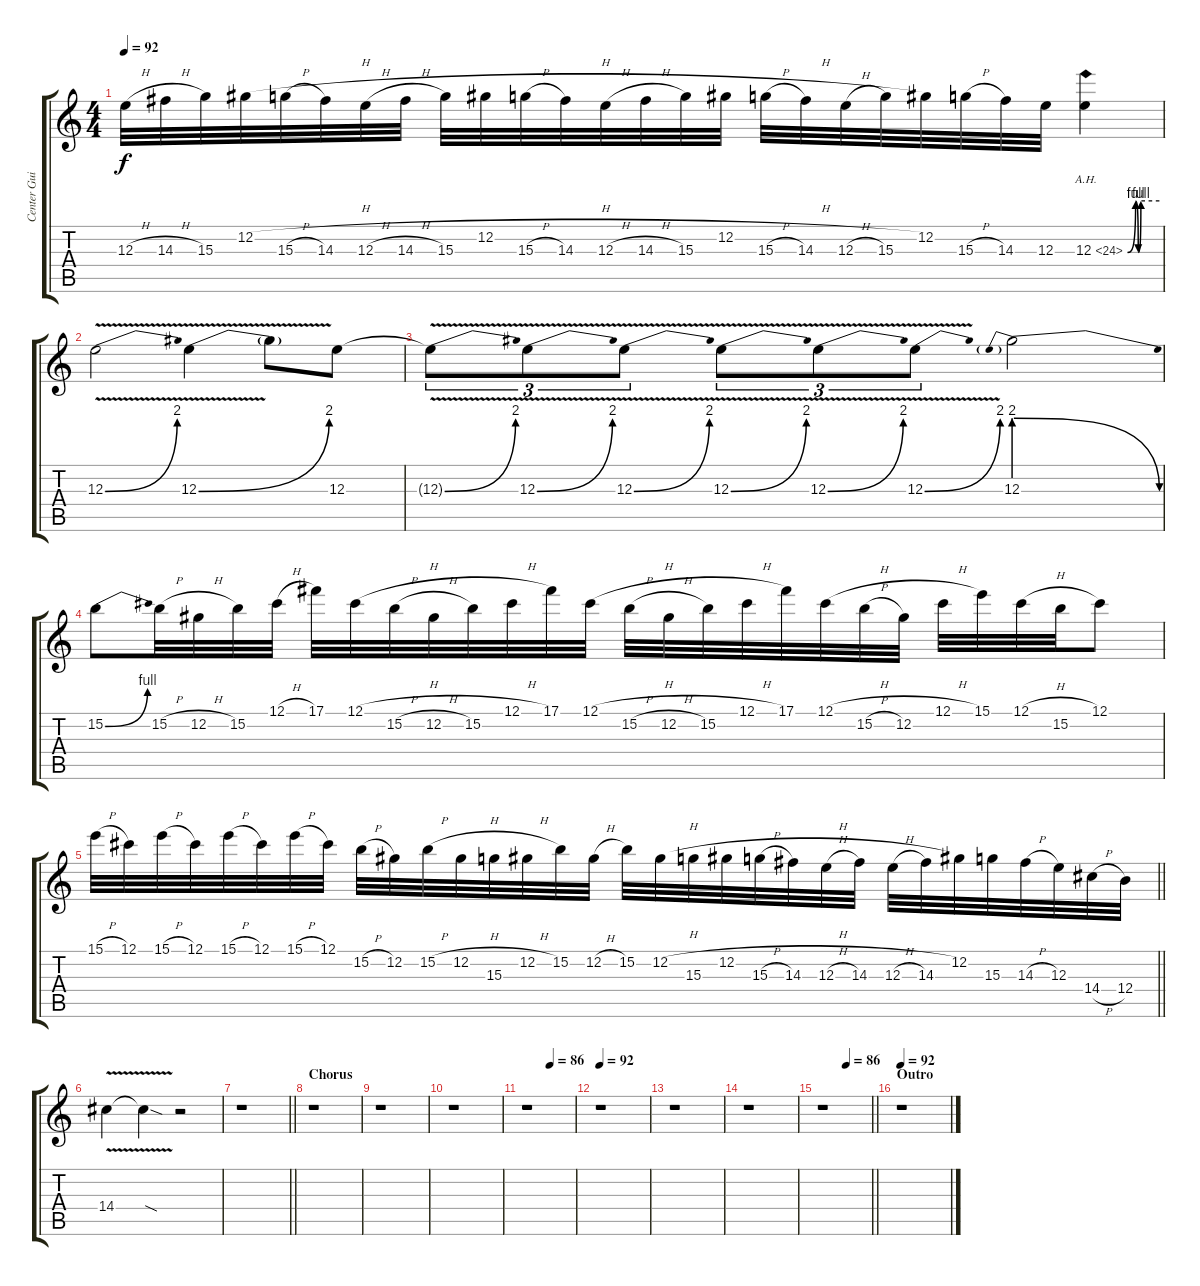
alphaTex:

\track ("Center Guitar I" "Center Gui") {instrument electricguitarclean}
\staff {score tabs}
\tuning (Db4 Ab3 E3 B2 Gb2 B1) {hide}
\ts (4 4)
\tempo 92
\clef g2
\ks c
12.3{h}.32{dy f} 14.3{h}.32 15.3.32 12.2{h}.32 15.3{h}.32 14.3.32 12.3{h}.32 14.3{h}.32 15.3.32 12.2{h}.32 15.3{h}.32 14.3.32 12.3{h}.32 14.3{h}.32 15.3.32 12.2{h}.32 15.3{h}.32 14.3.32 12.3{h}.32 15.3.32 12.2.32 15.3{h}.32 14.3.32 12.3.32 12.3{be (custom 0 0 15 4 20 0 25 4 60 4) ah 12}.4 |
12.3{be (bend 0 0 60 8) v}.2 12.3{be (bend 0 0 60 8) v}.4 12.3{t}.8 12.3.8 |
12.3{be (bend 0 0 60 8) v t}.8{tu (3 2)} 12.3{be (bend 0 0 60 8) v}.8{tu (3 2)} 12.3{be (bend 0 0 60 8) v}.8{tu (3 2)} 12.3{be (bend 0 0 60 8) v}.8{tu (3 2)} 12.3{be (bend 0 0 60 8) v}.8{tu (3 2)} 12.3{be (bend 0 0 60 8) v}.8{tu (3 2)} 12.3{be (prebendrelease 0 8 60 0)}.2 |
15.2{be (bend 0 0 60 4)}.8 15.2{h}.32 12.2{h}.32 15.2.32 12.1{h}.32 17.1.32 12.1{h}.32 15.2{h}.32 12.2{h}.32 15.2.32 12.1{h}.32 17.1.32 12.1{h}.32 15.2{h}.32 12.2{h}.32 15.2.32 12.1{h}.32 17.1.32 12.1{h}.32 15.2{h}.32 12.2.32 12.1{h}.32 15.1.32 12.1{h}.32 15.2.32 12.1.8 |
\barLineRight lightlight
15.1{h}.32 12.1.32 15.1{h}.32 12.1.32 15.1{h}.32 12.1.32 15.1{h}.32 12.1.32 15.2{h}.32 12.2.32 15.2{h}.32 12.2{h}.32 15.3.32 12.2{h}.32 15.2.32 12.2{h}.32 15.2.32 12.2{h}.32 15.3.32 12.2{h}.32 15.3{h}.32 14.3.32 12.3{h}.32 14.3.32 12.3{h}.32 14.3.32 12.2.32 15.3.32 14.3{h}.32 12.3.32 14.4{h}.32 12.4.32 |
\section ("" "")
14.4{v}.4 14.4{sod t}.4 r.2 |
\barLineRight lightlight
r.1 |
\section ("" "Chorus")
r.1 |
r.1 |
r.1 |
\tempo (86 0.5)
r.1 |
\tempo 92
r.1 |
r.1 |
r.1 |
\tempo (86 0.5)
\barLineRight lightlight
r.1 |
\section ("" "Outro")
\tempo 92
r.1
